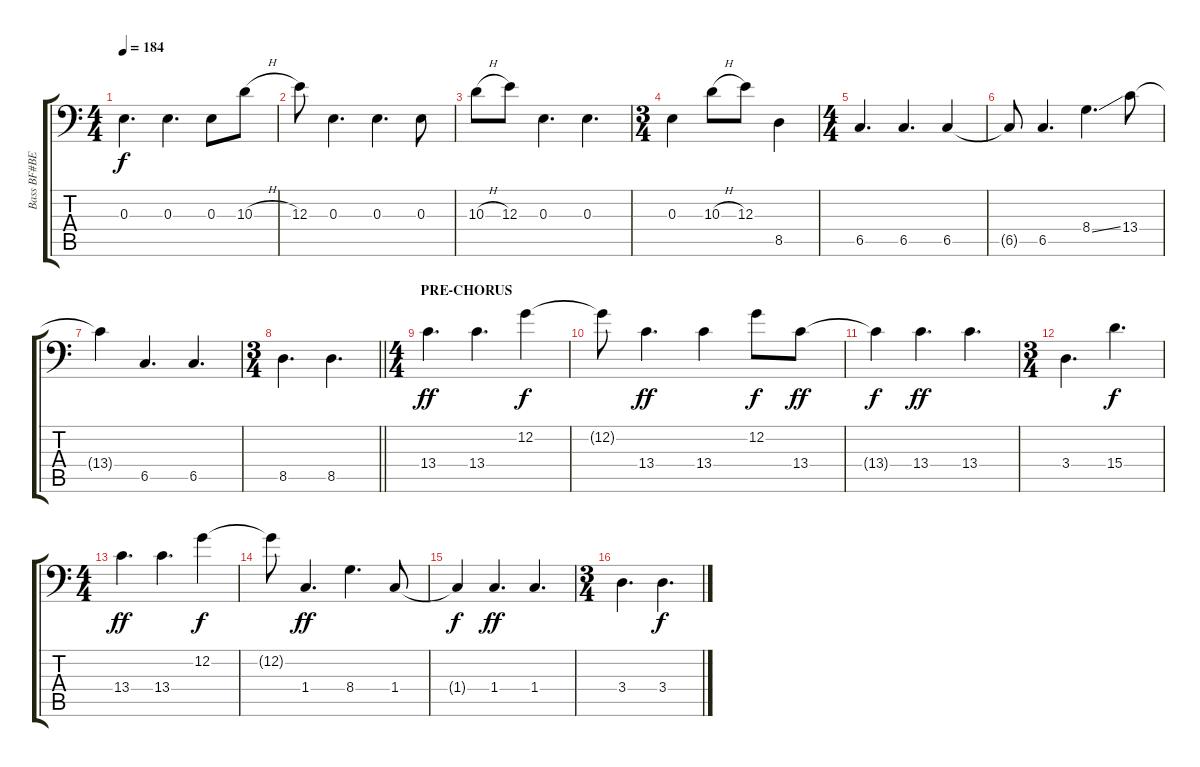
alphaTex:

\track ("Bass BF#BEGC" "Bass BF#BE") {instrument electricbassfinger}
\staff {score tabs}
\tuning (C3 G2 E2 B1 Gb1 B0) {hide}
\ts (4 4)
\tempo 184
\clef f4
\ks c
0.3.4{d dy f} 0.3.4{d} 0.3.8 10.3{h}.8 |
12.3.8 0.3.4{d} 0.3.4{d} 0.3.8 |
10.3{h}.8 12.3.8 0.3.4{d} 0.3.4{d} |
\ts (3 4)
0.3.4 10.3{h}.8 12.3.8 8.5.4 |
\ts (4 4)
6.5.4{d} 6.5.4{d} 6.5.4 |
6.5{t}.8 6.5.4{d} 8.4{ss}.4{d} 13.4.8 |
13.4{t}.4 6.5.4{d} 6.5.4{d} |
\ts (3 4)
\barLineRight lightlight
8.5.4{d} 8.5.4{d} |
\ts (4 4)
\section ("" "PRE-CHORUS")
13.4.4{d dy ff} 13.4.4{d} 12.2.4{dy f} |
12.2{t}.8 13.4.4{d dy ff} 13.4.4 12.2.8{dy f} 13.4.8{dy ff} |
13.4{t}.4{dy f} 13.4.4{d dy ff} 13.4.4{d} |
\ts (3 4)
3.4.4{d} 15.4.4{d dy f} |
\ts (4 4)
13.4.4{d dy ff} 13.4.4{d} 12.2.4{dy f} |
12.2{t}.8 1.4.4{d dy ff} 8.4.4{d} 1.4.8 |
1.4{t}.4{dy f} 1.4.4{d dy ff} 1.4.4{d} |
\ts (3 4)
3.4.4{d} 3.4.4{d dy f}
